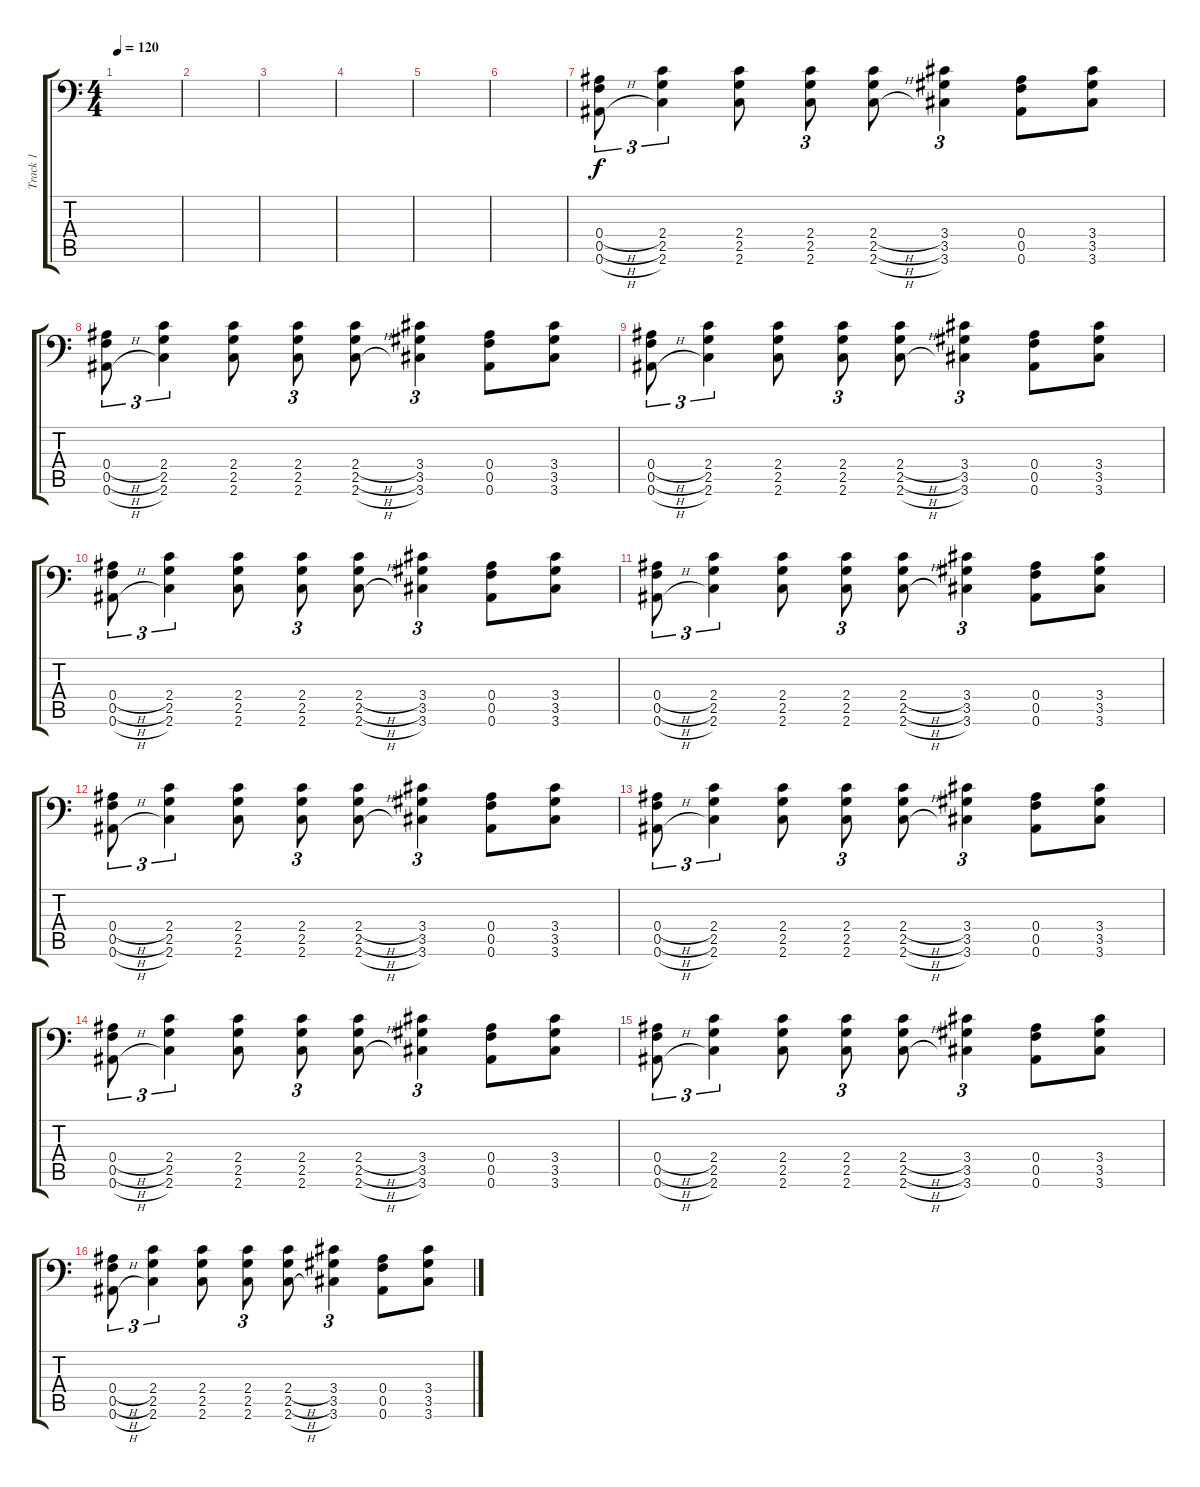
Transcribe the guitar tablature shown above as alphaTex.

\track ("Track 1" "Track 1") {instrument distortionguitar}
\staff {score tabs}
\tuning (C4 G3 Eb3 Bb2 F2 Bb1) {hide}
\ts (4 4)
\tempo 120
\clef f4
\ks c
|
|
|
|
|
|
(0.4{h} 0.5{h} 0.6{h}).8{tu (3 2)} (2.4 2.5 2.6).4{tu (3 2)} (2.4 2.5 2.6).8 (2.4 2.5 2.6).8{tu (3 2)} (2.4{h} 2.5{h} 2.6{h}).8 (3.4 3.5 3.6).4{tu (3 2)} (0.4 0.5 0.6).8 (3.4 3.5 3.6).8 |
(0.4{h} 0.5{h} 0.6{h}).8{tu (3 2)} (2.4 2.5 2.6).4{tu (3 2)} (2.4 2.5 2.6).8 (2.4 2.5 2.6).8{tu (3 2)} (2.4{h} 2.5{h} 2.6{h}).8 (3.4 3.5 3.6).4{tu (3 2)} (0.4 0.5 0.6).8 (3.4 3.5 3.6).8 |
(0.4{h} 0.5{h} 0.6{h}).8{tu (3 2)} (2.4 2.5 2.6).4{tu (3 2)} (2.4 2.5 2.6).8 (2.4 2.5 2.6).8{tu (3 2)} (2.4{h} 2.5{h} 2.6{h}).8 (3.4 3.5 3.6).4{tu (3 2)} (0.4 0.5 0.6).8 (3.4 3.5 3.6).8 |
(0.4{h} 0.5{h} 0.6{h}).8{tu (3 2)} (2.4 2.5 2.6).4{tu (3 2)} (2.4 2.5 2.6).8 (2.4 2.5 2.6).8{tu (3 2)} (2.4{h} 2.5{h} 2.6{h}).8 (3.4 3.5 3.6).4{tu (3 2)} (0.4 0.5 0.6).8 (3.4 3.5 3.6).8 |
(0.4{h} 0.5{h} 0.6{h}).8{tu (3 2)} (2.4 2.5 2.6).4{tu (3 2)} (2.4 2.5 2.6).8 (2.4 2.5 2.6).8{tu (3 2)} (2.4{h} 2.5{h} 2.6{h}).8 (3.4 3.5 3.6).4{tu (3 2)} (0.4 0.5 0.6).8 (3.4 3.5 3.6).8 |
(0.4{h} 0.5{h} 0.6{h}).8{tu (3 2)} (2.4 2.5 2.6).4{tu (3 2)} (2.4 2.5 2.6).8 (2.4 2.5 2.6).8{tu (3 2)} (2.4{h} 2.5{h} 2.6{h}).8 (3.4 3.5 3.6).4{tu (3 2)} (0.4 0.5 0.6).8 (3.4 3.5 3.6).8 |
(0.4{h} 0.5{h} 0.6{h}).8{tu (3 2)} (2.4 2.5 2.6).4{tu (3 2)} (2.4 2.5 2.6).8 (2.4 2.5 2.6).8{tu (3 2)} (2.4{h} 2.5{h} 2.6{h}).8 (3.4 3.5 3.6).4{tu (3 2)} (0.4 0.5 0.6).8 (3.4 3.5 3.6).8 |
(0.4{h} 0.5{h} 0.6{h}).8{tu (3 2)} (2.4 2.5 2.6).4{tu (3 2)} (2.4 2.5 2.6).8 (2.4 2.5 2.6).8{tu (3 2)} (2.4{h} 2.5{h} 2.6{h}).8 (3.4 3.5 3.6).4{tu (3 2)} (0.4 0.5 0.6).8 (3.4 3.5 3.6).8 |
(0.4{h} 0.5{h} 0.6{h}).8{tu (3 2)} (2.4 2.5 2.6).4{tu (3 2)} (2.4 2.5 2.6).8 (2.4 2.5 2.6).8{tu (3 2)} (2.4{h} 2.5{h} 2.6{h}).8 (3.4 3.5 3.6).4{tu (3 2)} (0.4 0.5 0.6).8 (3.4 3.5 3.6).8 |
(0.4{h} 0.5{h} 0.6{h}).8{tu (3 2)} (2.4 2.5 2.6).4{tu (3 2)} (2.4 2.5 2.6).8 (2.4 2.5 2.6).8{tu (3 2)} (2.4{h} 2.5{h} 2.6{h}).8 (3.4 3.5 3.6).4{tu (3 2)} (0.4 0.5 0.6).8 (3.4 3.5 3.6).8
